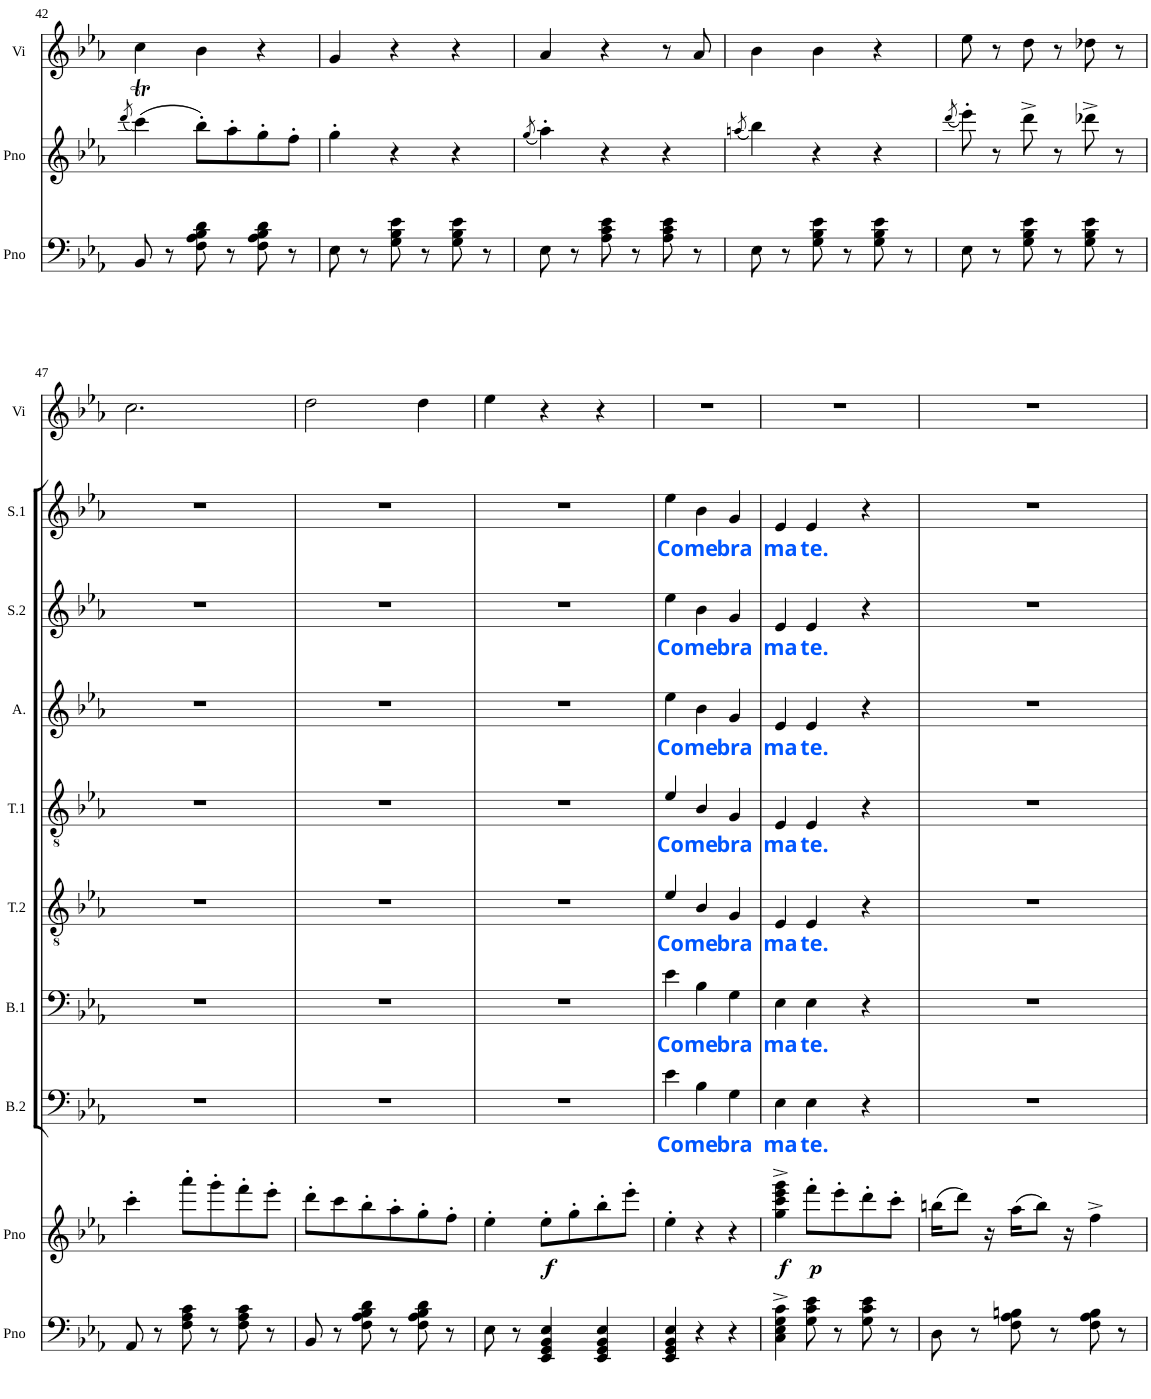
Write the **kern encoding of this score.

**kern	**kern	**dynam	**kern	**text	**kern	**text	**kern	**text	**kern	**text	**kern	**text	**kern	**text	**kern	**text	**kern
*part10	*part9	*part9	*part8	*part8	*part7	*part7	*part6	*part6	*part5	*part5	*part4	*part4	*part3	*part3	*part2	*part2	*part1
*staff10	*staff9	*staff9	*staff8	*staff8	*staff7	*staff7	*staff6	*staff6	*staff5	*staff5	*staff4	*staff4	*staff3	*staff3	*staff2	*staff2	*staff1
*I"Piano	*I"Piano	*	*I"B.2	*	*I"B.1	*	*I"T.2	*	*I"T.1	*	*I"Alto	*	*I"S.2	*	*I"S.1	*	*I"Vi
*I'Pno	*I'Pno	*	*I'B.2	*	*I'B.1	*	*I'T.2	*	*I'T.1	*	*I'A.	*	*I'S.2	*	*I'S.1	*	*I'Vi
!!LO:PB:g=z
*clefF4	*clefG2	*	*clefF4	*	*clefF4	*	*clefGv2	*	*clefGv2	*	*clefG2	*	*clefG2	*	*clefG2	*	*clefG2
*k[b-e-a-]	*k[b-e-a-]	*	*k[b-e-a-]	*	*k[b-e-a-]	*	*k[b-e-a-]	*	*k[b-e-a-]	*	*k[b-e-a-]	*	*k[b-e-a-]	*	*k[b-e-a-]	*	*k[b-e-a-]
*E-:	*E-:	*	*E-:	*	*E-:	*	*E-:	*	*E-:	*	*E-:	*	*E-:	*	*E-:	*	*E-:
*M3/4	*M3/4	*	*M3/4	*	*M3/4	*	*M3/4	*	*M3/4	*	*M3/4	*	*M3/4	*	*M3/4	*	*M3/4
=42	=42	=42	=42	=42	=42	=42	=42	=42	=42	=42	=42	=42	=42	=42	=42	=42	=42
.	(8qddd/	.	.	.	.	.	.	.	.	.	.	.	.	.	.	.	.
8BB-/	(4cccT\)	.	2.r	.	2.r	.	2.r	.	2.r	.	2.r	.	2.r	.	2.r	.	4cc\
8r	.	.	.	.	.	.	.	.	.	.	.	.	.	.	.	.	.
8F\ 8A-\ 8B-\ 8d\	8bb-'\L)	.	.	.	.	.	.	.	.	.	.	.	.	.	.	.	4b-\
8r	8aa-'\	.	.	.	.	.	.	.	.	.	.	.	.	.	.	.	.
8F\ 8A-\ 8B-\ 8d\	8gg'\	.	.	.	.	.	.	.	.	.	.	.	.	.	.	.	4r
8r	8ff'\J	.	.	.	.	.	.	.	.	.	.	.	.	.	.	.	.
=43	=43	=43	=43	=43	=43	=43	=43	=43	=43	=43	=43	=43	=43	=43	=43	=43	=43
8E-\	4gg'\	.	2.r	.	2.r	.	2.r	.	2.r	.	2.r	.	2.r	.	2.r	.	4g/
8r	.	.	.	.	.	.	.	.	.	.	.	.	.	.	.	.	.
8G\ 8B-\ 8e-\	4r	.	.	.	.	.	.	.	.	.	.	.	.	.	.	.	4r
8r	.	.	.	.	.	.	.	.	.	.	.	.	.	.	.	.	.
8G\ 8B-\ 8e-\	4r	.	.	.	.	.	.	.	.	.	.	.	.	.	.	.	4r
8r	.	.	.	.	.	.	.	.	.	.	.	.	.	.	.	.	.
=44	=44	=44	=44	=44	=44	=44	=44	=44	=44	=44	=44	=44	=44	=44	=44	=44	=44
.	(8qgg/	.	.	.	.	.	.	.	.	.	.	.	.	.	.	.	.
8E-\	4aa-'\)	.	2.r	.	2.r	.	2.r	.	2.r	.	2.r	.	2.r	.	2.r	.	4a-/
8r	.	.	.	.	.	.	.	.	.	.	.	.	.	.	.	.	.
8A-\ 8c\ 8e-\	4r	.	.	.	.	.	.	.	.	.	.	.	.	.	.	.	4r
8r	.	.	.	.	.	.	.	.	.	.	.	.	.	.	.	.	.
8A-\ 8c\ 8e-\	4r	.	.	.	.	.	.	.	.	.	.	.	.	.	.	.	8r
8r	.	.	.	.	.	.	.	.	.	.	.	.	.	.	.	.	8a-/
=45	=45	=45	=45	=45	=45	=45	=45	=45	=45	=45	=45	=45	=45	=45	=45	=45	=45
.	(8qaan/	.	.	.	.	.	.	.	.	.	.	.	.	.	.	.	.
8E-\	4bb-\)	.	2.r	.	2.r	.	2.r	.	2.r	.	2.r	.	2.r	.	2.r	.	4b-\
8r	.	.	.	.	.	.	.	.	.	.	.	.	.	.	.	.	.
8G\ 8B-\ 8e-\	4r	.	.	.	.	.	.	.	.	.	.	.	.	.	.	.	4b-\
8r	.	.	.	.	.	.	.	.	.	.	.	.	.	.	.	.	.
8G\ 8B-\ 8e-\	4r	.	.	.	.	.	.	.	.	.	.	.	.	.	.	.	4r
8r	.	.	.	.	.	.	.	.	.	.	.	.	.	.	.	.	.
=46	=46	=46	=46	=46	=46	=46	=46	=46	=46	=46	=46	=46	=46	=46	=46	=46	=46
.	(8qddd/	.	.	.	.	.	.	.	.	.	.	.	.	.	.	.	.
8E-\	8eee-'\)	.	2.r	.	2.r	.	2.r	.	2.r	.	2.r	.	2.r	.	2.r	.	8ee-\
8r	8r	.	.	.	.	.	.	.	.	.	.	.	.	.	.	.	8r
8G\ 8B-\ 8e-\	8ddd^\	.	.	.	.	.	.	.	.	.	.	.	.	.	.	.	8dd\
8r	8r	.	.	.	.	.	.	.	.	.	.	.	.	.	.	.	8r
8G\ 8B-\ 8e-\	8ddd-X^\	.	.	.	.	.	.	.	.	.	.	.	.	.	.	.	8dd-X\
8r	8r	.	.	.	.	.	.	.	.	.	.	.	.	.	.	.	8r
!!LO:LB:g=z
=47	=47	=47	=47	=47	=47	=47	=47	=47	=47	=47	=47	=47	=47	=47	=47	=47	=47
8AA-/	4ccc'\	.	2.r	.	2.r	.	2.r	.	2.r	.	2.r	.	2.r	.	2.r	.	2.cc\
8r	.	.	.	.	.	.	.	.	.	.	.	.	.	.	.	.	.
8F\ 8A-\ 8c\	8aaa-'\L	.	.	.	.	.	.	.	.	.	.	.	.	.	.	.	.
8r	8ggg'\	.	.	.	.	.	.	.	.	.	.	.	.	.	.	.	.
8F\ 8A-\ 8c\	8fff'\	.	.	.	.	.	.	.	.	.	.	.	.	.	.	.	.
8r	8eee-'\J	.	.	.	.	.	.	.	.	.	.	.	.	.	.	.	.
=48	=48	=48	=48	=48	=48	=48	=48	=48	=48	=48	=48	=48	=48	=48	=48	=48	=48
8BB-/	8ddd'\L	.	2.r	.	2.r	.	2.r	.	2.r	.	2.r	.	2.r	.	2.r	.	2dd\
8r	8ccc\	.	.	.	.	.	.	.	.	.	.	.	.	.	.	.	.
8F\ 8A-\ 8B-\ 8d\	8bb-'\	.	.	.	.	.	.	.	.	.	.	.	.	.	.	.	.
8r	8aa-'\	.	.	.	.	.	.	.	.	.	.	.	.	.	.	.	.
8F\ 8A-\ 8B-\ 8d\	8gg'\	.	.	.	.	.	.	.	.	.	.	.	.	.	.	.	4dd\
8r	8ff'\J	.	.	.	.	.	.	.	.	.	.	.	.	.	.	.	.
=49	=49	=49	=49	=49	=49	=49	=49	=49	=49	=49	=49	=49	=49	=49	=49	=49	=49
8E-\	4ee-'\	.	2.r	.	2.r	.	2.r	.	2.r	.	2.r	.	2.r	.	2.r	.	4ee-\
8r	.	.	.	.	.	.	.	.	.	.	.	.	.	.	.	.	.
!	!	!LO:DY:b	!	!	!	!	!	!	!	!	!	!	!	!	!	!	!
4EE-/ 4GG/ 4BB-/ 4E-/	8ee-'\L	f	.	.	.	.	.	.	.	.	.	.	.	.	.	.	4r
.	8gg'\	.	.	.	.	.	.	.	.	.	.	.	.	.	.	.	.
4EE-/ 4GG/ 4BB-/ 4E-/	8bb-'\	.	.	.	.	.	.	.	.	.	.	.	.	.	.	.	4r
.	8eee-'\J	.	.	.	.	.	.	.	.	.	.	.	.	.	.	.	.
=50	=50	=50	=50	=50	=50	=50	=50	=50	=50	=50	=50	=50	=50	=50	=50	=50	=50
!	!	!	!	!LO:LY:b:color=#0055FF	!	!LO:LY:b:color=#0055FF	!	!LO:LY:b:color=#0055FF	!	!LO:LY:b:color=#0055FF	!	!LO:LY:b:color=#0055FF	!	!LO:LY:b:color=#0055FF	!	!LO:LY:b:color=#0055FF	!
4EE-/ 4GG/ 4BB-/ 4E-/	4ee-'\	.	4e-\	Co	4e-\	Co	4e-/	Co	4e-/	Co	4ee-\	Co	4ee-\	Co	4ee-\	Co	2.r
!	!	!	!	!LO:LY:b:color=#0055FF	!	!LO:LY:b:color=#0055FF	!	!LO:LY:b:color=#0055FF	!	!LO:LY:b:color=#0055FF	!	!LO:LY:b:color=#0055FF	!	!LO:LY:b:color=#0055FF	!	!LO:LY:b:color=#0055FF	!
4r	4r	.	4B-\	me	4B-\	me	4B-/	me	4B-/	me	4b-\	me	4b-\	me	4b-\	me	.
!	!	!	!	!LO:LY:b:color=#0055FF	!	!LO:LY:b:color=#0055FF	!	!LO:LY:b:color=#0055FF	!	!LO:LY:b:color=#0055FF	!	!LO:LY:b:color=#0055FF	!	!LO:LY:b:color=#0055FF	!	!LO:LY:b:color=#0055FF	!
4r	4r	.	4G\	bra	4G\	bra	4G/	bra	4G/	bra	4g/	bra	4g/	bra	4g/	bra	.
=51	=51	=51	=51	=51	=51	=51	=51	=51	=51	=51	=51	=51	=51	=51	=51	=51	=51
!	!	!LO:DY:b	!	!LO:LY:b:color=#0055FF	!	!LO:LY:b:color=#0055FF	!	!LO:LY:b:color=#0055FF	!	!LO:LY:b:color=#0055FF	!	!LO:LY:b:color=#0055FF	!	!LO:LY:b:color=#0055FF	!	!LO:LY:b:color=#0055FF	!
4C\^ 4E-\^ 4G\^ 4c\^	4gg\^ 4ccc\^ 4eee-\^ 4ggg\^	f	4E-\	ma	4E-\	ma	4E-/	ma	4E-/	ma	4e-/	ma	4e-/	ma	4e-/	ma	2.r
!	!	!LO:DY:b	!	!LO:LY:b:color=#0055FF	!	!LO:LY:b:color=#0055FF	!	!LO:LY:b:color=#0055FF	!	!LO:LY:b:color=#0055FF	!	!LO:LY:b:color=#0055FF	!	!LO:LY:b:color=#0055FF	!	!LO:LY:b:color=#0055FF	!
8G\ 8c\ 8e-\	8fff'\L	p	4E-\	te.	4E-\	te.	4E-/	te.	4E-/	te.	4e-/	te.	4e-/	te.	4e-/	te.	.
8r	8eee-'\	.	.	.	.	.	.	.	.	.	.	.	.	.	.	.	.
8G\ 8c\ 8e-\	8ddd'\	.	4r	.	4r	.	4r	.	4r	.	4r	.	4r	.	4r	.	.
8r	8ccc'\J	.	.	.	.	.	.	.	.	.	.	.	.	.	.	.	.
=52	=52	=52	=52	=52	=52	=52	=52	=52	=52	=52	=52	=52	=52	=52	=52	=52	=52
8D\	(16bbn\KL	.	2.r	.	2.r	.	2.r	.	2.r	.	2.r	.	2.r	.	2.r	.	2.r
.	8ddd\J)	.	.	.	.	.	.	.	.	.	.	.	.	.	.	.	.
8r	.	.	.	.	.	.	.	.	.	.	.	.	.	.	.	.	.
.	16r	.	.	.	.	.	.	.	.	.	.	.	.	.	.	.	.
8F\ 8A-\ 8Bn\	(16aa-\KL	.	.	.	.	.	.	.	.	.	.	.	.	.	.	.	.
.	8bb\J)	.	.	.	.	.	.	.	.	.	.	.	.	.	.	.	.
8r	.	.	.	.	.	.	.	.	.	.	.	.	.	.	.	.	.
.	16r	.	.	.	.	.	.	.	.	.	.	.	.	.	.	.	.
8F\ 8A-\ 8B\	4ff^\	.	.	.	.	.	.	.	.	.	.	.	.	.	.	.	.
8r	.	.	.	.	.	.	.	.	.	.	.	.	.	.	.	.	.
=	=	=	=	=	=	=	=	=	=	=	=	=	=	=	=	=	=
*-	*-	*-	*-	*-	*-	*-	*-	*-	*-	*-	*-	*-	*-	*-	*-	*-	*-
